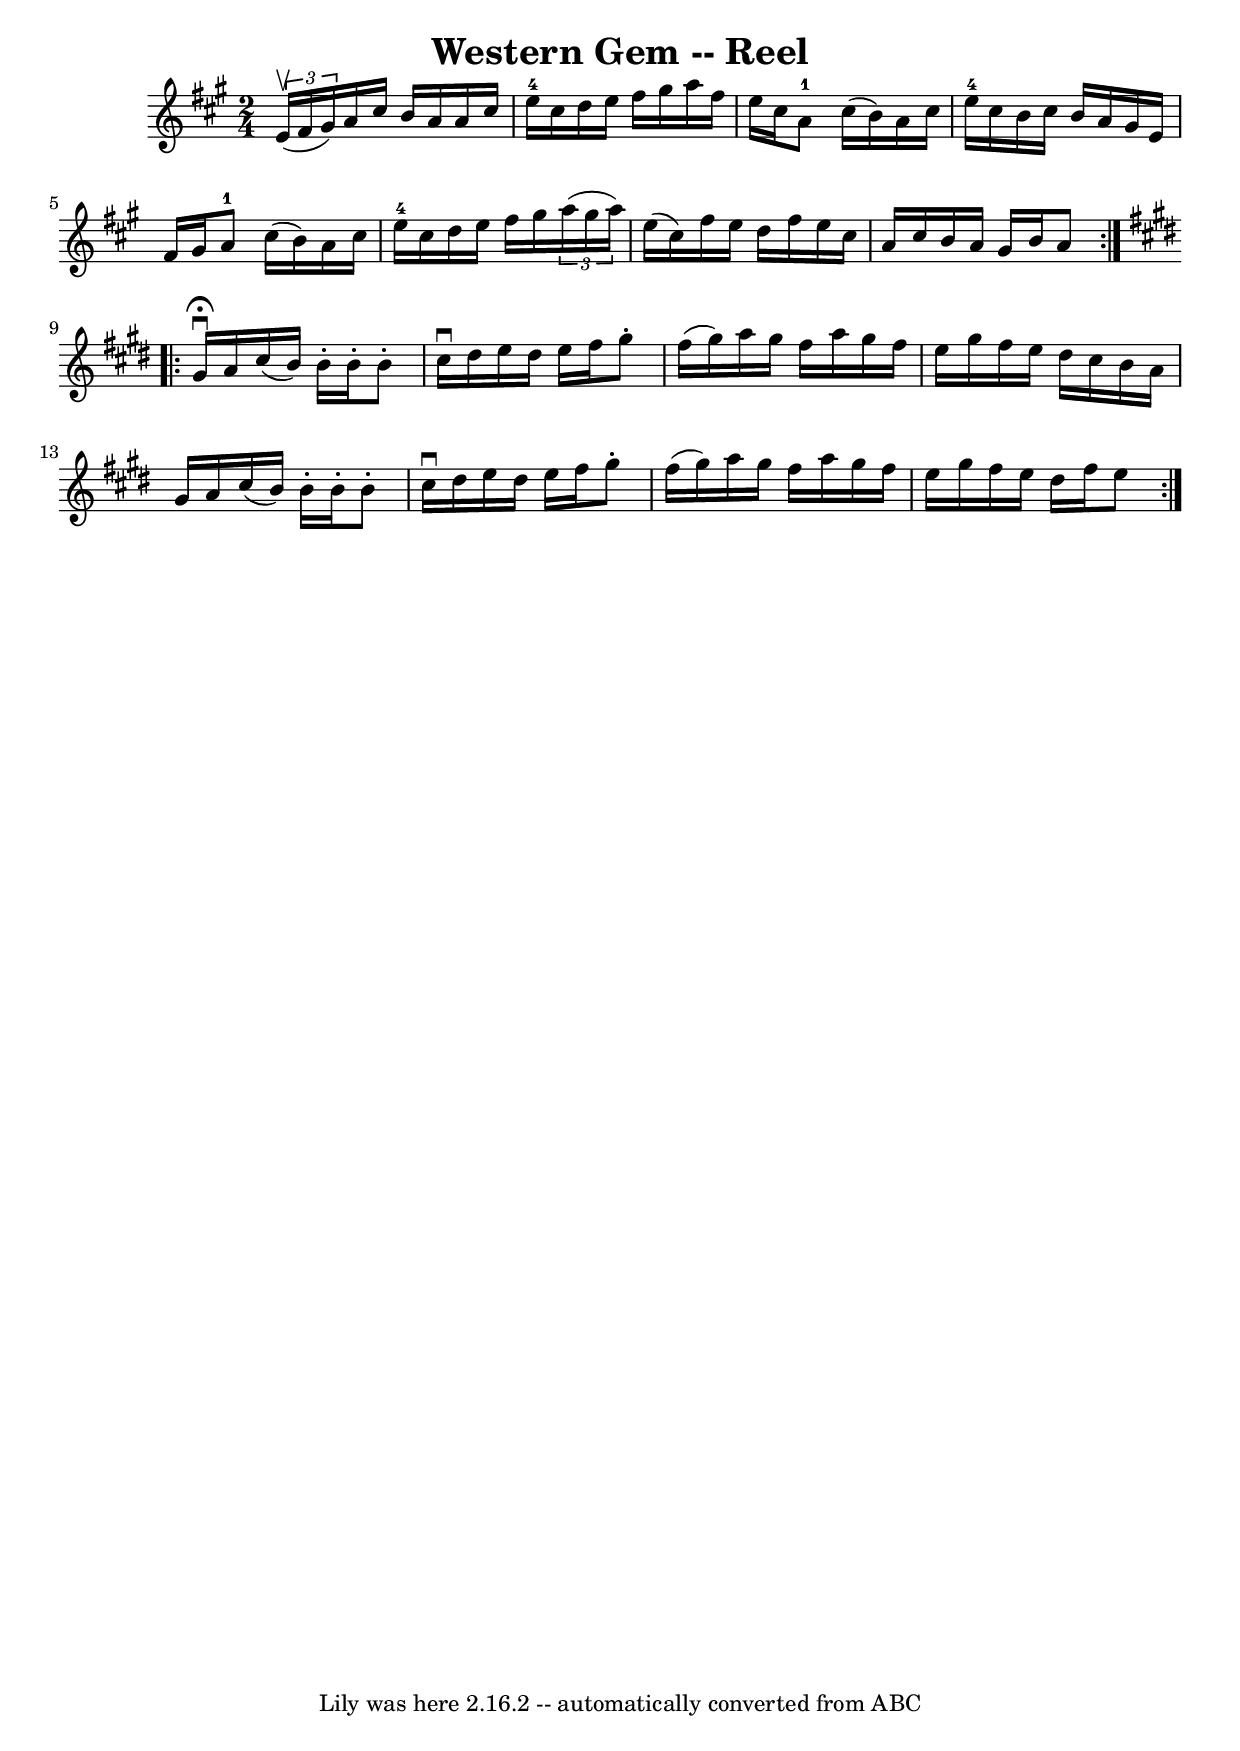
\version "2.16.2"
\include "Mammoth.ily"
\header {
  %% book = "Ryan's Mammoth Collection"
  crossRefNumber = "1"
  footnotes = "\\\\376"
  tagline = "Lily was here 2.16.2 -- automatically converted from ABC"
  title = "Western Gem -- Reel"

}
voicedefault =  {



  \repeat volta 2 {

    \time 2/4 
    \key a \major
    \times 2/3 { e'16^\upbow(fis'16 gis'16) 
	       } 
    |
    a'16 cis''16 b'16 a'16 a'16 cis''16 e''16-4   
    cis''16    |
    d''16 e''16 fis''16 gis''16 a''16 fis''16  
    e''16 cis''16    |
    a'8-1 cis''16 (b'16) a'16    
    cis''16 e''16-4 cis''16    |
    b'16 cis''16 b'16 a'16   
    gis'16 e'16 fis'16 gis'16    |
    a'8-1 cis''16 (
    b'16) a'16 cis''16 e''16-4 cis''16    |
    d''16 e''16 
    fis''16 gis''16    \times 2/3 { a''16 (gis''16 a''16) 
				  }   
    e''16 (cis''16)   |
    fis''16 e''16 d''16 fis''16    
    e''16 cis''16 a'16 cis''16    |
    b'16 a'16 gis'16    
    b'16 a'8    
  }   
  \key e \major
  
  \repeat volta 2 {
    gis'16 
    ^\fermata^\downbow a'16  |
    cis''16 (b'16) b'16 -. b'16 
    -. b'8 -. cis''16^\downbow dis''16    |
    e''16 dis''16    
    e''16 fis''16 gis''8 -. fis''16 (gis''16)   |
    a''16    
    gis''16 fis''16 a''16 gis''16 fis''16 e''16 gis''16    
    |
    fis''16 e''16 dis''16 cis''16 b'16 a'16 gis'16    
    a'16    |
    cis''16 (b'16) b'16 -. b'16 -. b'8 -.   
    cis''16^\downbow dis''16    |
    e''16 dis''16 e''16 fis''16  
    gis''8 -. fis''16 (gis''16)   |
    a''16 gis''16 fis''16  
    a''16 gis''16 fis''16 e''16 gis''16    |
    fis''16    
    e''16 dis''16 fis''16 e''8    
  }   

}

\score{
  <<

    \context Staff="default"
    {
      \voicedefault 
      
    }

  >>
  \layout {
    
  }
  \midi {
  }

}
